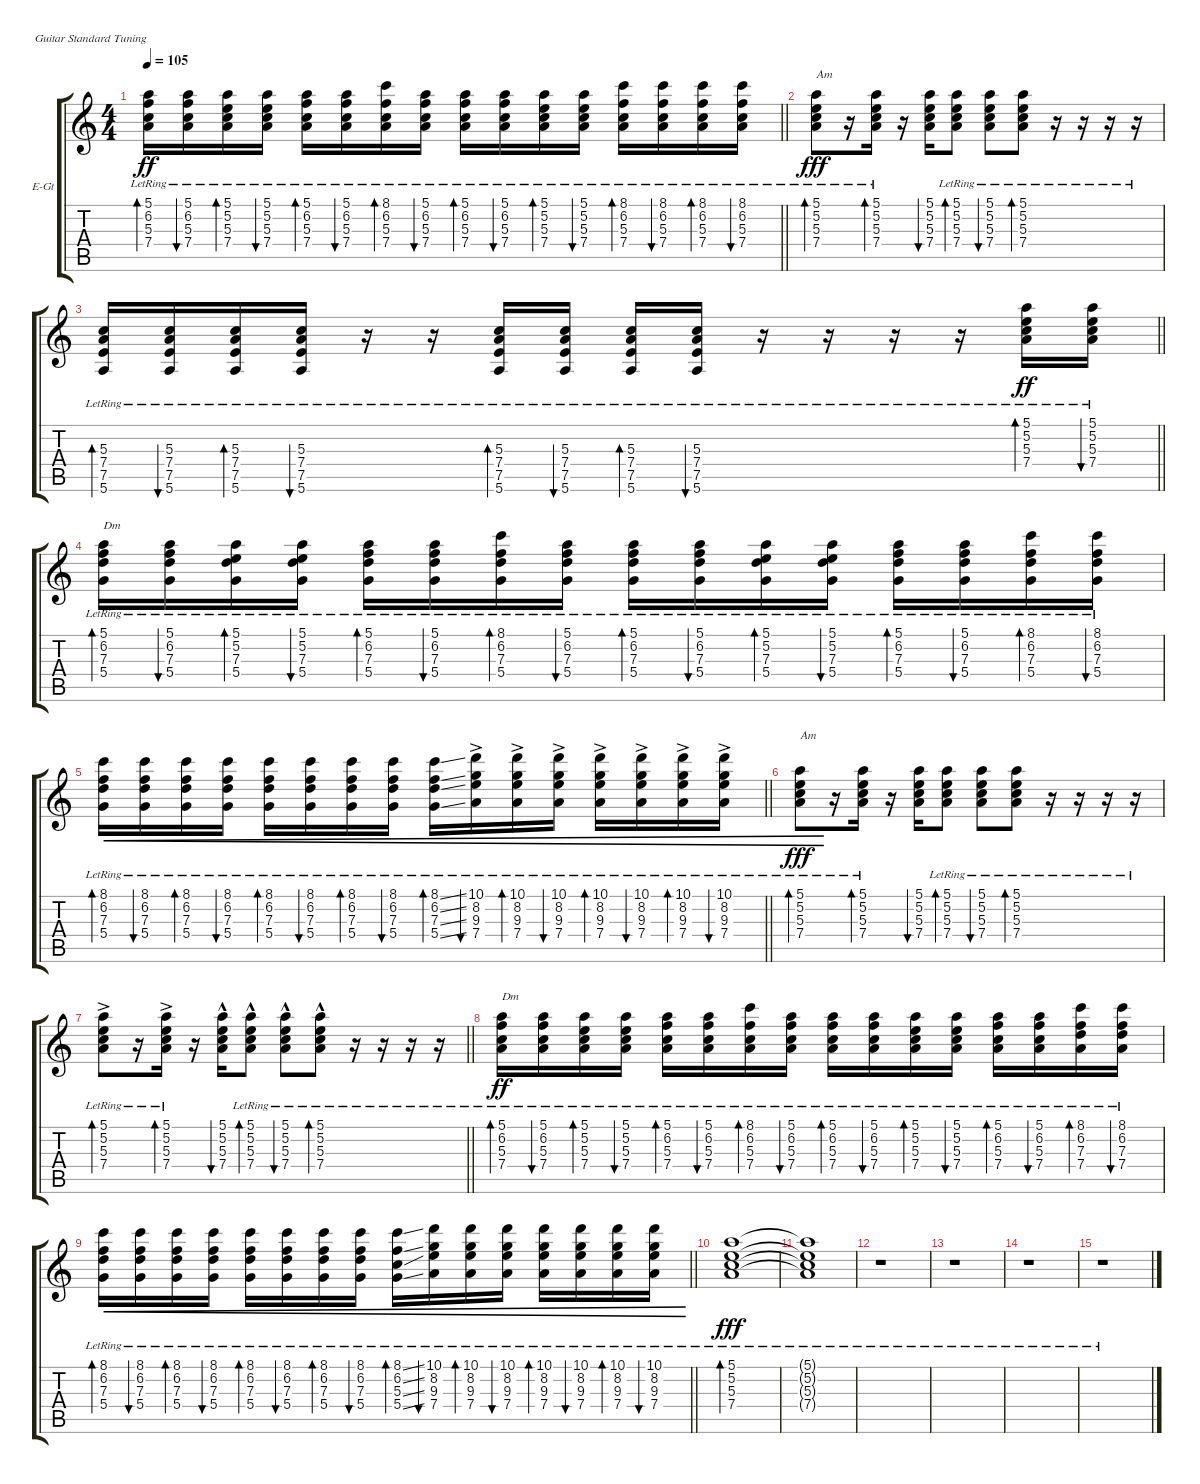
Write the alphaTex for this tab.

\bracketExtendMode groupsimilarinstruments
\firstSystemTrackNameOrientation horizontal
\otherSystemsTrackNameOrientation horizontal
\track ("Лидер Ю.Каспарян" "E-Gt") {instrument electricguitarclean}
\staff {score tabs}
\tuning (E4 B3 G3 D3 A2 E2)
\ts (4 4)
\tempo 105
\clef g2
\barLineRight lightlight
\ks c
(5.1{lr} 6.2{lr} 5.3{lr} 7.4).16{bd 30 dy ff} (5.1{lr} 6.2{lr} 5.3{lr} 7.4{lr}).16{bu 30} (5.1{lr} 5.2{lr} 5.3{lr} 7.4{lr}).16{bd 30} (5.1{lr} 5.2{lr} 5.3{lr} 7.4{lr}).16{bu 30} (5.1{lr} 6.2{lr} 5.3{lr} 7.4{lr}).16{bd 30} (5.1{lr} 6.2{lr} 5.3{lr} 7.4{lr}).16{bu 30} (8.1{lr} 6.2{lr} 5.3{lr} 7.4{lr}).16{bd 30} (5.1{lr} 6.2{lr} 5.3{lr} 7.4{lr}).16{bu 30} (5.1{lr} 6.2{lr} 5.3{lr} 7.4{lr}).16{bd 30} (5.1{lr} 6.2{lr} 5.3{lr} 7.4{lr}).16{bu 30} (5.1{lr} 5.2{lr} 5.3{lr} 7.4{lr}).16{bd 30} (5.1{lr} 5.2{lr} 5.3{lr} 7.4{lr}).16{bu 30} (8.1{lr} 6.2{lr} 5.3{lr} 7.4{lr}).16{bd 30} (8.1{lr} 6.2{lr} 5.3{lr} 7.4{lr}).16{bu 30} (8.1{lr} 6.2{lr} 5.3{lr} 7.4{lr}).16{bd 30} (8.1{lr} 6.2{lr} 5.3{lr} 7.4{lr}).16{bu 30} |
(5.1{lr} 5.2{lr} 5.3{lr} 7.4{lr}).8{bd 30 txt "Am" dy fff} r.16 (5.1{lr} 5.2{lr} 5.3{lr} 7.4{lr}).16{bd 30} r.16 (5.1 5.2 5.3 7.4).16{bu 30} (5.1{lr} 5.2{lr} 5.3{lr} 7.4{lr}).8{bd 30} (5.1{lr} 5.2{lr} 5.3{lr} 7.4{lr}).8{bu 30} (5.1{lr} 5.2{lr} 5.3{lr} 7.4{lr}).8{bd 30} r.16 r.16 r.16 r.16 |
\barLineRight lightlight
(5.3{lr} 7.4{lr} 7.5{lr} 5.6{lr}).16{bd 30} (5.3{lr} 7.4{lr} 7.5{lr} 5.6{lr}).16{bu 30} (5.3{lr} 7.4{lr} 7.5{lr} 5.6{lr}).16{bd 30} (5.3{lr} 7.4{lr} 7.5{lr} 5.6{lr}).16{bu 30} r.16 r.16 (5.3{lr} 7.4{lr} 7.5{lr} 5.6{lr}).16{bd 30} (5.3{lr} 7.4{lr} 7.5{lr} 5.6{lr}).16{bu 30} (5.3{lr} 7.4{lr} 7.5{lr} 5.6{lr}).16{bd 30} (5.3{lr} 7.4{lr} 7.5{lr} 5.6{lr}).16{bu 30} r.16 r.16 r.16 r.16 (5.1{lr} 5.2{lr} 5.3{lr} 7.4{lr}).16{bd 30 dy ff} (5.1{lr} 5.2{lr} 5.3{lr} 7.4{lr}).16{bu 30} |
(5.1{lr} 6.2{lr} 7.3{lr} 5.4).16{bd 30 txt "Dm"} (5.1{lr} 6.2{lr} 7.3{lr} 5.4{lr}).16{bu 30} (5.1{lr} 5.2{lr} 7.3{lr} 5.4{lr}).16{bd 30} (5.1{lr} 5.2{lr} 7.3{lr} 5.4{lr}).16{bu 30} (5.1{lr} 6.2{lr} 7.3{lr} 5.4{lr}).16{bd 30} (5.1{lr} 6.2{lr} 7.3{lr} 5.4{lr}).16{bu 30} (8.1{lr} 6.2{lr} 7.3{lr} 5.4{lr}).16{bd 30} (5.1{lr} 6.2{lr} 7.3{lr} 5.4{lr}).16{bu 30} (5.1{lr} 6.2{lr} 7.3{lr} 5.4{lr}).16{bd 30} (5.1{lr} 6.2{lr} 7.3{lr} 5.4{lr}).16{bu 30} (5.1{lr} 5.2{lr} 7.3{lr} 5.4{lr}).16{bd 30} (5.1{lr} 5.2{lr} 7.3{lr} 5.4{lr}).16{bu 30} (5.1{lr} 6.2{lr} 7.3{lr} 5.4{lr}).16{bd 30} (5.1{lr} 6.2{lr} 7.3{lr} 5.4{lr}).16{bu 30} (8.1{lr} 6.2{lr} 7.3{lr} 5.4{lr}).16{bd 30} (8.1{lr} 6.2{lr} 7.3{lr} 5.4{lr}).16{bu 30} |
\barLineRight lightlight
(8.1{lr} 6.2{lr} 7.3{lr} 5.4).16{bd 30 cre} (8.1{lr} 6.2{lr} 7.3{lr} 5.4{lr}).16{bu 30 cre} (8.1{lr} 6.2{lr} 7.3{lr} 5.4{lr}).16{bd 30 cre} (8.1{lr} 6.2{lr} 7.3{lr} 5.4{lr}).16{bu 30 cre} (8.1{lr} 6.2{lr} 7.3{lr} 5.4{lr}).16{bd 30 cre} (8.1{lr} 6.2{lr} 7.3{lr} 5.4{lr}).16{bu 30 cre} (8.1{lr} 6.2{lr} 7.3{lr} 5.4{lr}).16{bd 30 cre} (8.1{lr} 6.2{lr} 7.3{lr} 5.4{lr}).16{bu 30 cre} (8.1{ss lr} 6.2{ss lr} 7.3{ss lr} 5.4{ss lr}).16{bd 30 cre} (10.1{ac lr} 8.2{ac lr} 9.3{ac lr} 7.4{ac lr}).16{bu 30 cre} (10.1{ac lr} 8.2{ac lr} 9.3{ac lr} 7.4{ac lr}).16{bd 30 cre} (10.1{ac lr} 8.2{ac lr} 9.3{ac lr} 7.4{ac lr}).16{bu 30 cre} (10.1{ac lr} 8.2{ac lr} 9.3{ac lr} 7.4{ac lr}).16{bd 30 cre} (10.1{ac lr} 8.2{ac lr} 9.3{ac lr} 7.4{ac lr}).16{bu 30 cre} (10.1{ac lr} 8.2{ac lr} 9.3{ac lr} 7.4{ac lr}).16{bd 30 cre} (10.1{ac lr} 8.2{ac lr} 9.3{ac lr} 7.4{ac lr}).16{bu 30 cre} |
(5.1{lr} 5.2{lr} 5.3{lr} 7.4{lr}).8{bd 30 txt "Am" cre dy fff} r.16 (5.1{lr} 5.2{lr} 5.3{lr} 7.4{lr}).16{bd 30} r.16 (5.1 5.2 5.3 7.4).16{bu 30} (5.1{lr} 5.2{lr} 5.3{lr} 7.4{lr}).8{bd 30} (5.1{lr} 5.2{lr} 5.3{lr} 7.4{lr}).8{bu 30} (5.1{lr} 5.2{lr} 5.3{lr} 7.4{lr}).8{bd 30} r.16 r.16 r.16 r.16 |
\barLineRight lightlight
(5.3{ac lr} 7.4{ac lr} 5.1{ac} 5.2{ac}).8{bd 30} r.16 (5.3{ac lr} 7.4{ac lr} 5.2{ac} 5.1{ac}).16{bd 30} r.16 (5.3{hac} 7.4{hac} 5.1{hac} 5.2{hac}).16{bu 30} (5.3{hac lr} 7.4{hac lr} 5.2{hac} 5.1{hac}).8{bd 30} (5.3{hac lr} 7.4{hac lr} 5.1{hac} 5.2{hac}).8{bu 30} (5.3{hac lr} 7.4{hac lr} 5.2{hac} 5.1{hac}).8{bd 30} r.16 r.16 r.16 r.16 |
(5.1{lr} 6.2{lr} 5.3{lr} 7.4).16{bd 30 txt "Dm" dy ff} (5.1{lr} 6.2{lr} 5.3{lr} 7.4{lr}).16{bu 30} (5.1{lr} 5.2{lr} 5.3{lr} 7.4{lr}).16{bd 30} (5.1{lr} 5.2{lr} 5.3{lr} 7.4{lr}).16{bu 30} (5.1{lr} 6.2{lr} 5.3{lr} 7.4{lr}).16{bd 30} (5.1{lr} 6.2{lr} 5.3{lr} 7.4{lr}).16{bu 30} (8.1{lr} 6.2{lr} 5.3{lr} 7.4{lr}).16{bd 30} (5.1{lr} 6.2{lr} 5.3{lr} 7.4{lr}).16{bu 30} (5.1{lr} 6.2{lr} 5.3{lr} 7.4{lr}).16{bd 30} (5.1{lr} 6.2{lr} 5.3{lr} 7.4{lr}).16{bu 30} (5.1{lr} 5.2{lr} 5.3{lr} 7.4{lr}).16{bd 30} (5.1{lr} 5.2{lr} 5.3{lr} 7.4{lr}).16{bu 30} (5.1{lr} 6.2{lr} 5.3{lr} 7.4{lr}).16{bd 30} (5.1{lr} 6.2{lr} 5.3{lr} 7.4{lr}).16{bu 30} (8.1{lr} 6.2{lr} 7.3{lr} 7.4{lr}).16{bd 30} (8.1{lr} 6.2{lr} 7.3{lr} 7.4{lr}).16{bu 30} |
\barLineRight lightlight
(8.1{lr} 6.2{lr} 7.3{lr} 5.4).16{bd 30 cre} (8.1{lr} 6.2{lr} 7.3{lr} 5.4{lr}).16{bu 30 cre} (8.1{lr} 6.2{lr} 7.3{lr} 5.4{lr}).16{bd 30 cre} (8.1{lr} 6.2{lr} 7.3{lr} 5.4{lr}).16{bu 30 cre} (8.1{lr} 6.2{lr} 7.3{lr} 5.4{lr}).16{bd 30 cre} (8.1{lr} 6.2{lr} 7.3{lr} 5.4{lr}).16{bu 30 cre} (8.1{lr} 6.2{lr} 7.3{lr} 5.4{lr}).16{bd 30 cre} (8.1{lr} 6.2{lr} 7.3{lr} 5.4{lr}).16{bu 30 cre} (8.1{ss lr} 6.2{ss lr} 5.3{ss lr} 5.4{ss lr}).16{bd 30 cre} (10.1{lr} 8.2{lr} 9.3{lr} 7.4{lr}).16{bu 30 cre} (10.1{lr} 8.2{lr} 9.3{lr} 7.4{lr}).16{bd 30 cre} (10.1{lr} 8.2{lr} 9.3{lr} 7.4{lr}).16{bu 30 cre} (10.1{lr} 8.2{lr} 9.3{lr} 7.4{lr}).16{bd 30 cre} (10.1{lr} 8.2{lr} 9.3{lr} 7.4{lr}).16{bu 30 cre} (10.1{lr} 8.2{lr} 9.3{lr} 7.4{lr}).16{bd 30 cre} (10.1{lr} 8.2{lr} 9.3{lr} 7.4{lr}).16{bu 30 cre} |
(5.1{lr} 5.2{lr} 5.3{lr} 7.4{lr}).1{bd 30 dy fff} |
(5.1{lr t} 5.2{lr t} 5.3{lr t} 7.4{lr t}).1 |
r.1 |
r.1 |
r.1 |
r.1
